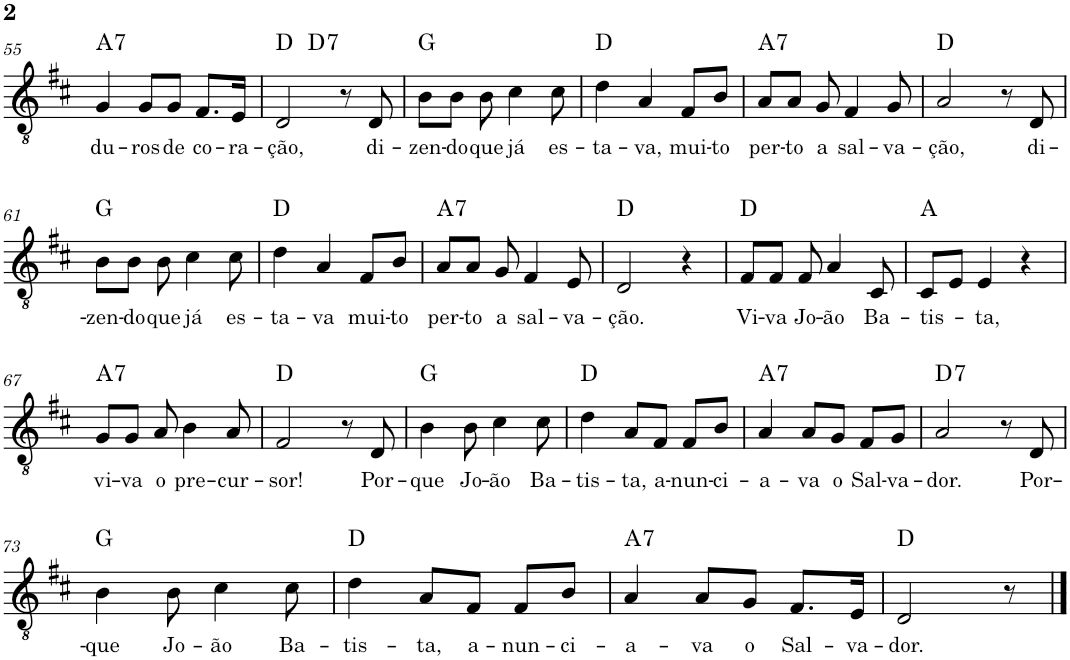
**kern	**text	**harte
*part1	*part1	*part1
*staff1	*staff1	*
*I"Voz	*	*
*I'Vo.	*	*
!!LO:PB:g=z
*clefGv2	*	*
*k[f#c#]	*	*
*M3/4	*	*
=55	=55	=55
!	!LO:LY:b	!LO:H:kt=7
4G/	du-	A:7
!	!LO:LY:b	!
8G/L	-ros	.
!	!LO:LY:b	!
8G/J	de	.
!	!LO:LY:b	!
8.F#/L	co-	.
!	!LO:LY:b	!
16E/Jk	-ra-	.
=56	=56	=56
!	!LO:LY:b	!
*^	*	*
2D/	4ryy	-ção,	D:maj
!	!	!	!LO:H:kt=7
.	2ryy	.	D:7
8r	.	.	.
!	!	!LO:LY:b	!
8D/	.	di-	.
=57	=57	=57	=57
!	!	!LO:LY:b	!
*v	*v	*	*
8B\L	-zen-	G:maj
!	!LO:LY:b	!
8B\J	-do	.
!	!LO:LY:b	!
8B\	que	.
!	!LO:LY:b	!
4c#\	já	.
!	!LO:LY:b	!
8c#\	es-	.
=58	=58	=58
!	!LO:LY:b	!
4d\	-ta-	D:maj
!	!LO:LY:b	!
4A/	-va,	.
!	!LO:LY:b	!
8F#/L	mui-	.
!	!LO:LY:b	!
8B/J	-to	.
=59	=59	=59
!	!LO:LY:b	!LO:H:kt=7
8A/L	per-	A:7
!	!LO:LY:b	!
8A/J	-to	.
!	!LO:LY:b	!
8G/	a	.
!	!LO:LY:b	!
4F#/	sal-	.
!	!LO:LY:b	!
8G/	-va-	.
=60	=60	=60
!	!LO:LY:b	!
2A/	-ção,	D:maj
8r	.	.
!	!LO:LY:b	!
8D/	di-	.
!!LO:LB:g=z
=61	=61	=61
!	!LO:LY:b	!
8B\L	-zen-	G:maj
!	!LO:LY:b	!
8B\J	-do	.
!	!LO:LY:b	!
8B\	que	.
!	!LO:LY:b	!
4c#\	já	.
!	!LO:LY:b	!
8c#\	es-	.
=62	=62	=62
!	!LO:LY:b	!
4d\	-ta-	D:maj
!	!LO:LY:b	!
4A/	-va	.
!	!LO:LY:b	!
8F#/L	mui-	.
!	!LO:LY:b	!
8B/J	-to	.
=63	=63	=63
!	!LO:LY:b	!LO:H:kt=7
8A/L	per-	A:7
!	!LO:LY:b	!
8A/J	-to	.
!	!LO:LY:b	!
8G/	a	.
!	!LO:LY:b	!
4F#/	sal-	.
!	!LO:LY:b	!
8E/	-va-	.
=64	=64	=64
!	!LO:LY:b	!
2D/	-ção.	D:maj
4r	.	.
=65	=65	=65
!	!LO:LY:b	!
8F#/L	Vi-	D:maj
!	!LO:LY:b	!
8F#/J	-va	.
!	!LO:LY:b	!
8F#/	Jo-	.
!	!LO:LY:b	!
4A/	-ão	.
!	!LO:LY:b	!
8C#/	Ba-	.
=66	=66	=66
!	!LO:LY:b	!
8C#/L	-tis-	A:maj
8E/J	.	.
!	!LO:LY:b	!
4E/	-ta,	.
4r	.	.
!!LO:LB:g=z
=67	=67	=67
!	!LO:LY:b	!LO:H:kt=7
8G/L	vi-	A:7
!	!LO:LY:b	!
8G/J	-va	.
!	!LO:LY:b	!
8A/	o	.
!	!LO:LY:b	!
4B\	pre-	.
!	!LO:LY:b	!
8A/	-cur-	.
=68	=68	=68
!	!LO:LY:b	!
2F#/	-sor!	D:maj
8r	.	.
!	!LO:LY:b	!
8D/	Por-	.
=69	=69	=69
!	!LO:LY:b	!
4B\	-que	G:maj
!	!LO:LY:b	!
8B\	Jo-	.
!	!LO:LY:b	!
4c#\	-ão	.
!	!LO:LY:b	!
8c#\	Ba-	.
=70	=70	=70
!	!LO:LY:b	!
4d\	-tis-	D:maj
!	!LO:LY:b	!
8A/L	-ta,	.
!	!LO:LY:b	!
8F#/J	a-	.
!	!LO:LY:b	!
8F#/L	-nun-	.
!	!LO:LY:b	!
8B/J	-ci-	.
=71	=71	=71
!	!LO:LY:b	!LO:H:kt=7
4A/	-a-	A:7
!	!LO:LY:b	!
8A/L	-va	.
!	!LO:LY:b	!
8G/J	o	.
!	!LO:LY:b	!
8F#/L	Sal-	.
!	!LO:LY:b	!
8G/J	-va-	.
=72	=72	=72
!	!LO:LY:b	!LO:H:kt=7
2A/	-dor.	D:7
8r	.	.
!	!LO:LY:b	!
8D/	Por-	.
!!LO:LB:g=z
=73	=73	=73
!	!LO:LY:b	!
4B\	-que	G:maj
!	!LO:LY:b	!
8B\	Jo-	.
!	!LO:LY:b	!
4c#\	-ão	.
!	!LO:LY:b	!
8c#\	Ba-	.
=74	=74	=74
!	!LO:LY:b	!
4d\	-tis-	D:maj
!	!LO:LY:b	!
8A/L	-ta,	.
!	!LO:LY:b	!
8F#/J	a-	.
!	!LO:LY:b	!
8F#/L	-nun-	.
!	!LO:LY:b	!
8B/J	-ci-	.
=75	=75	=75
!	!LO:LY:b	!LO:H:kt=7
4A/	-a-	A:7
!	!LO:LY:b	!
8A/L	-va	.
!	!LO:LY:b	!
8G/J	o	.
!	!LO:LY:b	!
8.F#/L	Sal-	.
!	!LO:LY:b	!
16E/Jk	-va-	.
=76	=76	=76
!	!LO:LY:b	!
2D/	-dor.	D:maj
8r	.	.
==	==	==
*-	*-	*-
